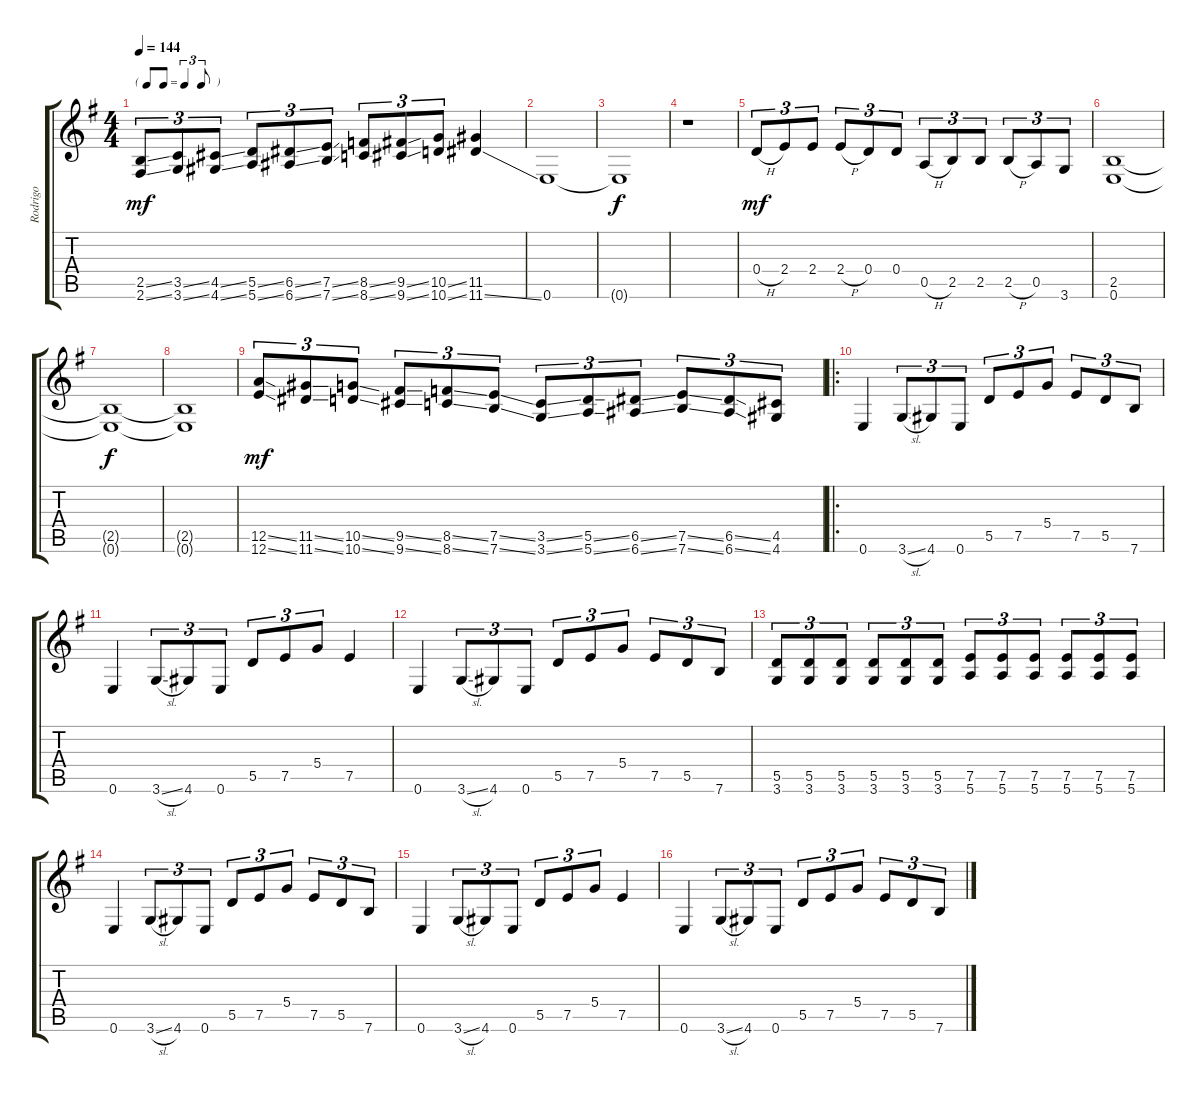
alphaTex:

\track ("Rodrigo" "Rodrigo") {instrument acousticguitarnylon}
\staff {score tabs}
\tuning (E4 B3 G3 D3 A2 E2) {hide}
\ts (4 4)
\tf triplet8th
\tempo 144
\clef g2
\ks g
(2.5{ss} 2.6{ss}).8{tu (3 2) dy mf} (3.5{ss} 3.6{ss}).8{tu (3 2)} (4.5{ss} 4.6{ss}).8{tu (3 2)} (5.5{ss} 5.6{ss}).8{tu (3 2)} (6.5{ss} 6.6{ss}).8{tu (3 2)} (7.5{ss} 7.6{ss}).8{tu (3 2)} (8.5{ss} 8.6{ss}).8{tu (3 2)} (9.5{ss} 9.6{ss}).8{tu (3 2)} (10.5{ss} 10.6{ss}).8{tu (3 2)} (11.5 11.6{ss}).4 |
0.6.1 |
0.6{t}.1{dy f} |
r.1 |
0.4{h}.8{tu (3 2) dy mf} 2.4.8{tu (3 2)} 2.4.8{tu (3 2)} 2.4{h}.8{tu (3 2)} 0.4.8{tu (3 2)} 0.4.8{tu (3 2)} 0.5{h}.8{tu (3 2)} 2.5.8{tu (3 2)} 2.5.8{tu (3 2)} 2.5{h}.8{tu (3 2)} 0.5.8{tu (3 2)} 3.6.8{tu (3 2)} |
(2.5 0.6).1 |
(2.5{t} 0.6{t}).1{dy f} |
(2.5{t} 0.6{t}).1 |
(12.5{ss} 12.6{ss}).8{tu (3 2) dy mf} (11.5{ss} 11.6{ss}).8{tu (3 2)} (10.5{ss} 10.6{ss}).8{tu (3 2)} (9.5{ss} 9.6{ss}).8{tu (3 2)} (8.5{ss} 8.6{ss}).8{tu (3 2)} (7.5{ss} 7.6{ss}).8{tu (3 2)} (3.5{ss} 3.6{ss}).8{tu (3 2)} (5.5{ss} 5.6{ss}).8{tu (3 2)} (6.5{ss} 6.6{ss}).8{tu (3 2)} (7.5{ss} 7.6{ss}).8{tu (3 2)} (6.5{ss} 6.6{ss}).8{tu (3 2)} (4.5 4.6).8{tu (3 2)} |
\ro
0.6.4 3.6{sl}.8{tu (3 2)} 4.6.8{tu (3 2)} 0.6.8{tu (3 2)} 5.5.8{tu (3 2)} 7.5.8{tu (3 2)} 5.4.8{tu (3 2)} 7.5.8{tu (3 2)} 5.5.8{tu (3 2)} 7.6.8{tu (3 2)} |
0.6.4 3.6{sl}.8{tu (3 2)} 4.6.8{tu (3 2)} 0.6.8{tu (3 2)} 5.5.8{tu (3 2)} 7.5.8{tu (3 2)} 5.4.8{tu (3 2)} 7.5.4 |
0.6.4 3.6{sl}.8{tu (3 2)} 4.6.8{tu (3 2)} 0.6.8{tu (3 2)} 5.5.8{tu (3 2)} 7.5.8{tu (3 2)} 5.4.8{tu (3 2)} 7.5.8{tu (3 2)} 5.5.8{tu (3 2)} 7.6.8{tu (3 2)} |
(5.5 3.6).8{tu (3 2)} (5.5 3.6).8{tu (3 2)} (5.5 3.6).8{tu (3 2)} (5.5 3.6).8{tu (3 2)} (5.5 3.6).8{tu (3 2)} (5.5 3.6).8{tu (3 2)} (7.5 5.6).8{tu (3 2)} (7.5 5.6).8{tu (3 2)} (7.5 5.6).8{tu (3 2)} (7.5 5.6).8{tu (3 2)} (7.5 5.6).8{tu (3 2)} (7.5 5.6).8{tu (3 2)} |
0.6.4 3.6{sl}.8{tu (3 2)} 4.6.8{tu (3 2)} 0.6.8{tu (3 2)} 5.5.8{tu (3 2)} 7.5.8{tu (3 2)} 5.4.8{tu (3 2)} 7.5.8{tu (3 2)} 5.5.8{tu (3 2)} 7.6.8{tu (3 2)} |
0.6.4 3.6{sl}.8{tu (3 2)} 4.6.8{tu (3 2)} 0.6.8{tu (3 2)} 5.5.8{tu (3 2)} 7.5.8{tu (3 2)} 5.4.8{tu (3 2)} 7.5.4 |
0.6.4 3.6{sl}.8{tu (3 2)} 4.6.8{tu (3 2)} 0.6.8{tu (3 2)} 5.5.8{tu (3 2)} 7.5.8{tu (3 2)} 5.4.8{tu (3 2)} 7.5.8{tu (3 2)} 5.5.8{tu (3 2)} 7.6.8{tu (3 2)}
